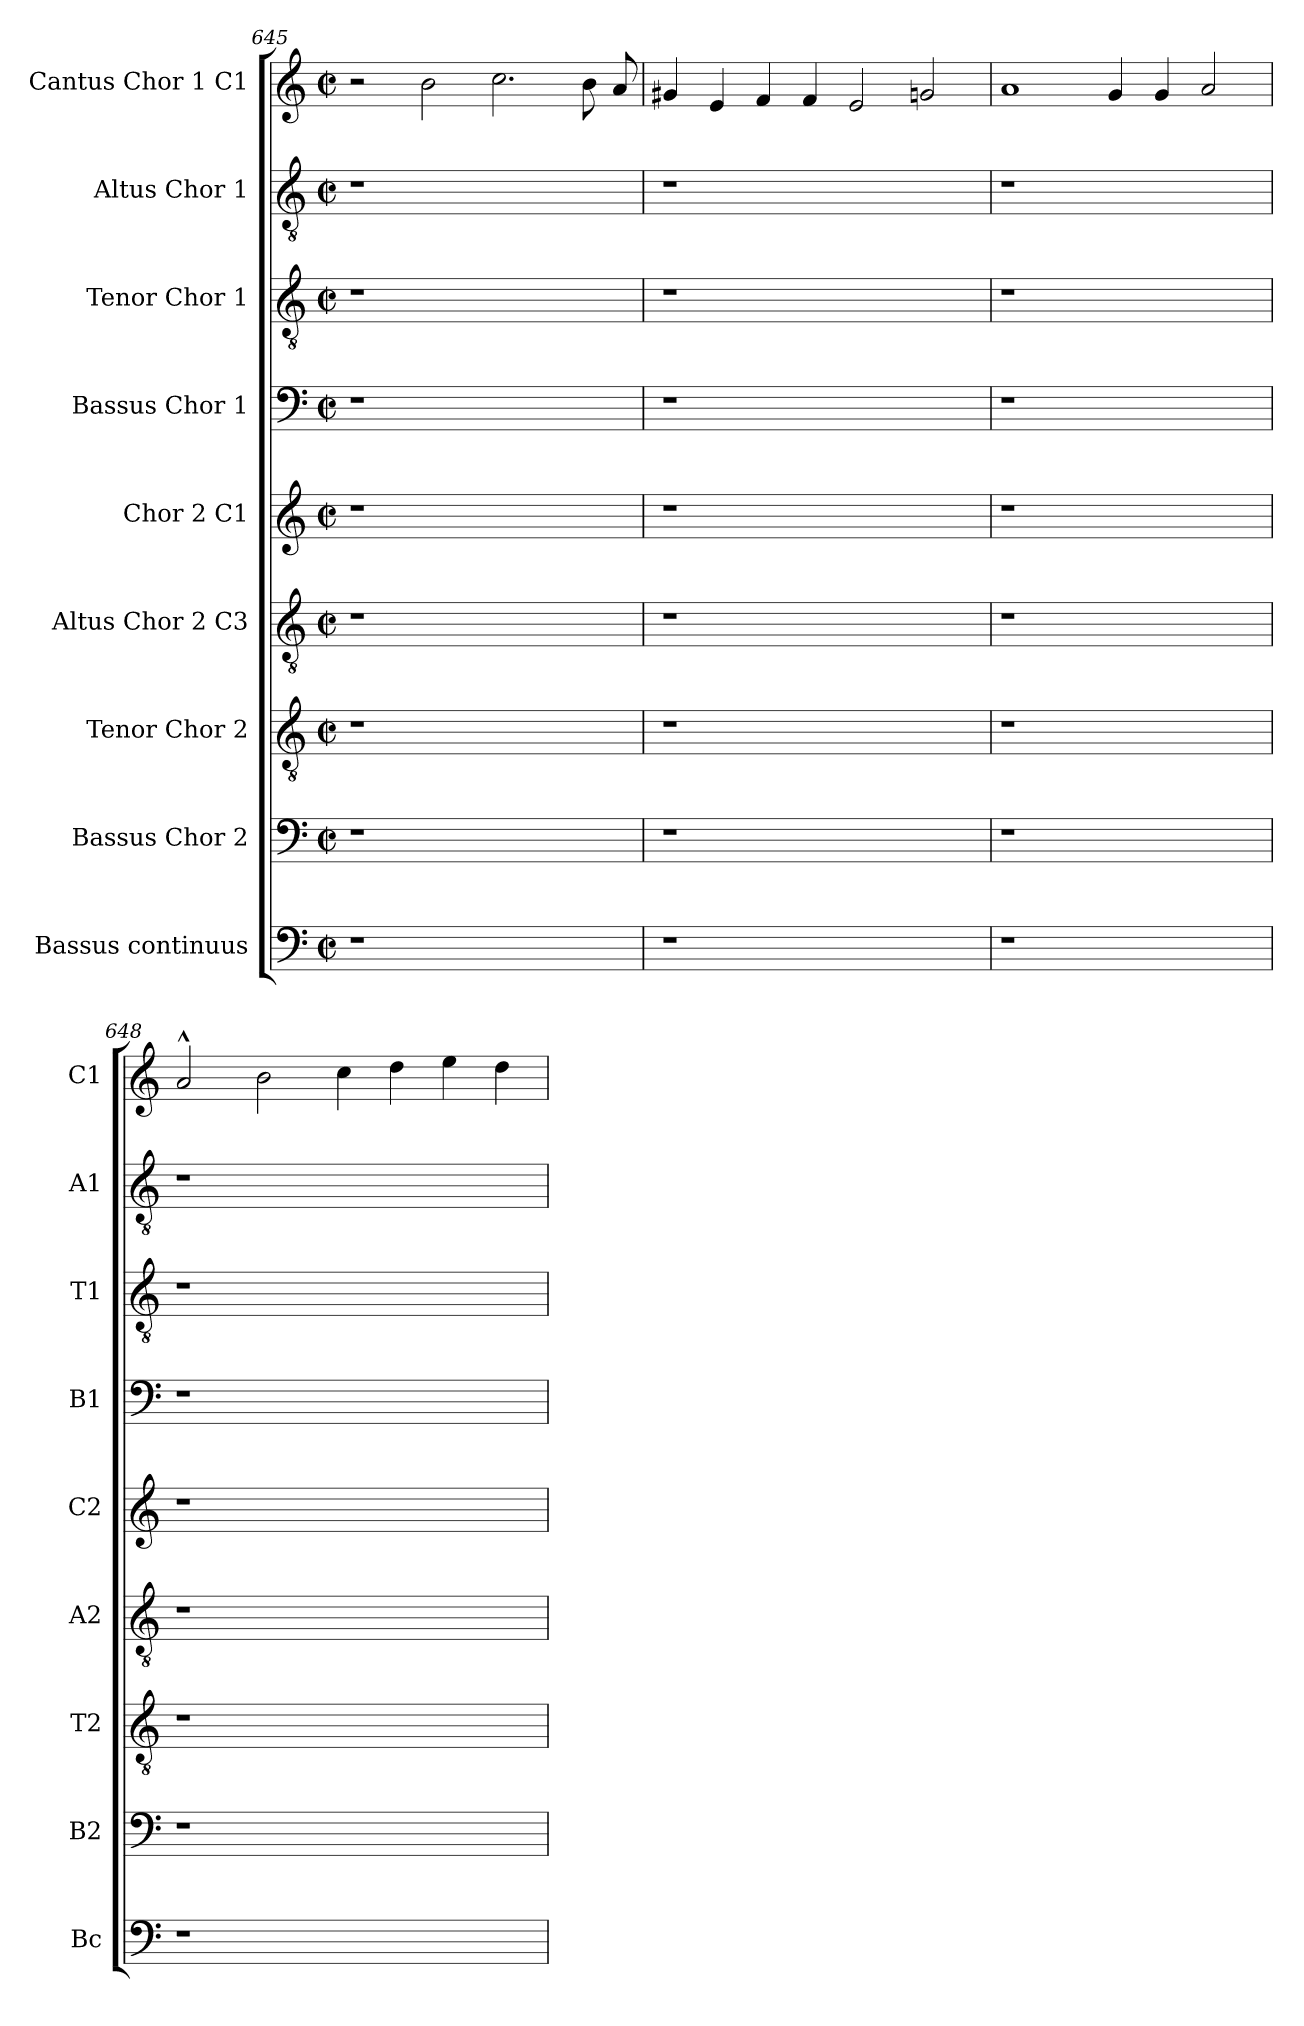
**kern	**kern	**kern	**kern	**kern	**kern	**kern	**kern	**kern
*part9	*part8	*part7	*part6	*part5	*part4	*part3	*part2	*part1
*staff9	*staff8	*staff7	*staff6	*staff5	*staff4	*staff3	*staff2	*staff1
*I"Bassus continuus	*I"Bassus Chor 2	*I"Tenor Chor 2	*I"Altus Chor 2 C3	*I"Chor 2 C1	*I"Bassus Chor 1	*I"Tenor Chor 1	*I"Altus Chor 1	*I"Cantus Chor 1 C1
*I'Bc	*I'B2	*I'T2	*I'A2	*I'C2	*I'B1	*I'T1	*I'A1	*I'C1
*clefF4	*clefF4	*clefGv2	*clefGv2	*clefG2	*clefF4	*clefGv2	*clefGv2	*clefG2
*ITrd7c12	*	*	*	*	*	*	*	*
*k[]	*k[]	*k[]	*k[]	*k[]	*k[]	*k[]	*k[]	*k[]
*C:	*C:	*C:	*C:	*C:	*C:	*C:	*C:	*C:
*M2/2	*M2/2	*M2/2	*M2/2	*M2/2	*M2/2	*M2/2	*M2/2	*M2/2
*met(c|)	*met(c|)	*met(c|)	*met(c|)	*met(c|)	*met(c|)	*met(c|)	*met(c|)	*met(c|)
=645	=645	=645	=645	=645	=645	=645	=645	=645
1r	1r	1r	1r	1r	1r	1r	1r	2r
.	.	.	.	.	.	.	.	2b\
1ryy	1ryy	1ryy	1ryy	1ryy	1ryy	1ryy	1ryy	2.cc\
.	.	.	.	.	.	.	.	8b\
.	.	.	.	.	.	.	.	8a/
=646	=646	=646	=646	=646	=646	=646	=646	=646
1r	1r	1r	1r	1r	1r	1r	1r	4g#X/
.	.	.	.	.	.	.	.	4e/
.	.	.	.	.	.	.	.	4f/
.	.	.	.	.	.	.	.	4f/
1ryy	1ryy	1ryy	1ryy	1ryy	1ryy	1ryy	1ryy	2e/
.	.	.	.	.	.	.	.	2gn/
=647	=647	=647	=647	=647	=647	=647	=647	=647
1r	1r	1r	1r	1r	1r	1r	1r	1a
1ryy	1ryy	1ryy	1ryy	1ryy	1ryy	1ryy	1ryy	4g/
.	.	.	.	.	.	.	.	4g/
.	.	.	.	.	.	.	.	2a/
!!LO:LB:g=z
=648	=648	=648	=648	=648	=648	=648	=648	=648
1r	1r	1r	1r	1r	1r	1r	1r	2a^^</
.	.	.	.	.	.	.	.	2b\
1ryy	1ryy	1ryy	1ryy	1ryy	1ryy	1ryy	1ryy	4cc\
.	.	.	.	.	.	.	.	4dd\
.	.	.	.	.	.	.	.	4ee\
.	.	.	.	.	.	.	.	4dd\
=	=	=	=	=	=	=	=	=
*-	*-	*-	*-	*-	*-	*-	*-	*-
